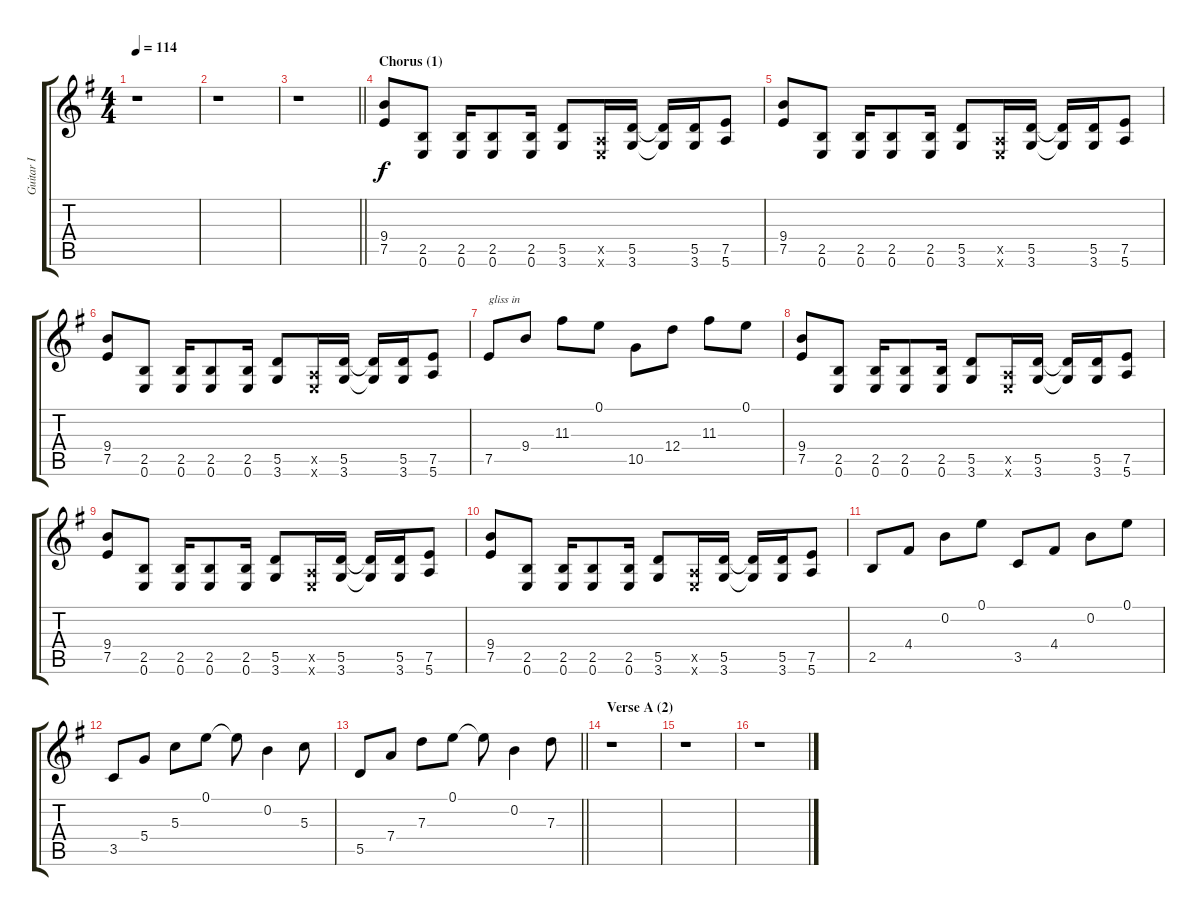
\track ("Guitar I" "Guitar I") {instrument distortionguitar}
\staff {score tabs}
\tuning (E4 B3 G3 D3 A2 E2) {hide}
\ts (4 4)
\tempo 114
\clef g2
\ks eminor
r.1{dy f} |
r.1 |
\barLineRight lightlight
r.1 |
\section ("" "Chorus (1)")
(9.4 7.5).8 (2.5 0.6).8 (2.5 0.6).16 (2.5 0.6).8 (2.5 0.6).16 (5.5 3.6).8 (0.5{x} 0.6{x}).16 (5.5 3.6).16 (5.5{t} 3.6{t}).16 (5.5 3.6).16 (7.5 5.6).8 |
(9.4 7.5).8 (2.5 0.6).8 (2.5 0.6).16 (2.5 0.6).8 (2.5 0.6).16 (5.5 3.6).8 (0.5{x} 0.6{x}).16 (5.5 3.6).16 (5.5{t} 3.6{t}).16 (5.5 3.6).16 (7.5 5.6).8 |
(9.4 7.5).8 (2.5 0.6).8 (2.5 0.6).16 (2.5 0.6).8 (2.5 0.6).16 (5.5 3.6).8 (0.5{x} 0.6{x}).16 (5.5 3.6).16 (5.5{t} 3.6{t}).16 (5.5 3.6).16 (7.5 5.6).8 |
7.5.8{txt "gliss in"} 9.4.8 11.3.8 0.1.8 10.5.8 12.4.8 11.3.8 0.1.8 |
(9.4 7.5).8 (2.5 0.6).8 (2.5 0.6).16 (2.5 0.6).8 (2.5 0.6).16 (5.5 3.6).8 (0.5{x} 0.6{x}).16 (5.5 3.6).16 (5.5{t} 3.6{t}).16 (5.5 3.6).16 (7.5 5.6).8 |
(9.4 7.5).8 (2.5 0.6).8 (2.5 0.6).16 (2.5 0.6).8 (2.5 0.6).16 (5.5 3.6).8 (0.5{x} 0.6{x}).16 (5.5 3.6).16 (5.5{t} 3.6{t}).16 (5.5 3.6).16 (7.5 5.6).8 |
(9.4 7.5).8 (2.5 0.6).8 (2.5 0.6).16 (2.5 0.6).8 (2.5 0.6).16 (5.5 3.6).8 (0.5{x} 0.6{x}).16 (5.5 3.6).16 (5.5{t} 3.6{t}).16 (5.5 3.6).16 (7.5 5.6).8 |
2.5.8 4.4.8 0.2.8 0.1.8 3.5.8 4.4.8 0.2.8 0.1.8 |
3.5.8 5.4.8 5.3.8 0.1.8 0.1{t}.8 0.2.4 5.3.8 |
\barLineRight lightlight
5.5.8 7.4.8 7.3.8 0.1.8 0.1{t}.8 0.2.4 7.3.8 |
\section ("" "Verse A (2)")
r.1 |
r.1 |
r.1
